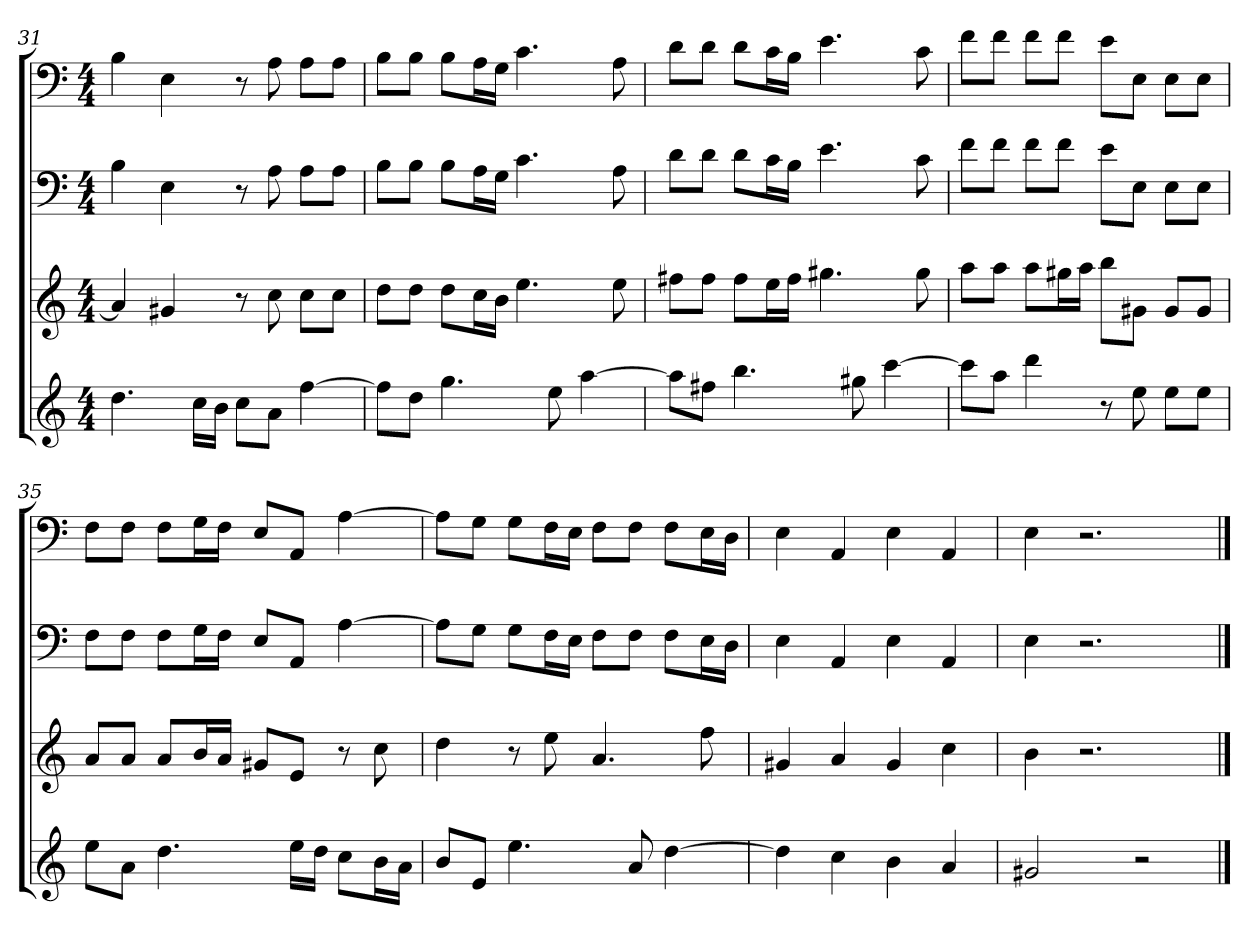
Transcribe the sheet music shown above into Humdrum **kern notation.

**kern	**kern	**kern	**kern
*part4	*part3	*part2	*part1
*staff4	*staff3	*staff2	*staff1
*k[]	*k[]	*k[]	*k[]
*a:	*a:	*a:	*a:
*M4/4	*M4/4	*M4/4	*M4/4
=31	=31	=31	=31
4.dd	4a]	4B	4B
.	4g#X	4E	4E
16ccLL	.	.	.
16bJJ	.	.	.
8ccL	8r	8r	8r
8aJ	8cc	8A	8A
[4ff	8ccL	8AL	8AL
.	8ccJ	8AJ	8AJ
=32	=32	=32	=32
8ffL]	8ddL	8BL	8BL
8ddJ	8ddJ	8BJ	8BJ
4.gg	8ddL	8BL	8BL
.	16ccL	16AL	16AL
.	16bJJ	16GJJ	16GJJ
.	4.ee	4.c	4.c
8ee	.	.	.
[4aa	.	.	.
.	8ee	8A	8A
=33	=33	=33	=33
8aaL]	8ff#XL	8dL	8dL
8ff#XJ	8ff#J	8dJ	8dJ
4.bb	8ff#L	8dL	8dL
.	16eeL	16cL	16cL
.	16ff#JJ	16BJJ	16BJJ
.	4.gg#X	4.e	4.e
8gg#X	.	.	.
[4ccc	.	.	.
.	8gg#	8c	8c
=34	=34	=34	=34
8cccL]	8aaL	8fL	8fL
8aaJ	8aaJ	8fJ	8fJ
4ddd	8aaL	8fL	8fL
.	16gg#XL	8fJ	8fJ
.	16aaJJ	.	.
8r	8bbL	8eL	8eL
8ee	8g#XJ	8EJ	8EJ
8eeL	8g#L	8EL	8EL
8eeJ	8g#J	8EJ	8EJ
=35	=35	=35	=35
8eeL	8aL	8FL	8FL
8aJ	8aJ	8FJ	8FJ
4.dd	8aL	8FL	8FL
.	16bL	16GL	16GL
.	16aJJ	16FJJ	16FJJ
.	8g#XL	8EL	8EL
16eeLL	8eJ	8AAJ	8AAJ
16ddJJ	.	.	.
8ccL	8r	[4A	[4A
16bL	8cc	.	.
16aJJ	.	.	.
=36	=36	=36	=36
8bL	4dd	8AL]	8AL]
8eJ	.	8GJ	8GJ
4.ee	8r	8GL	8GL
.	8ee	16FL	16FL
.	.	16EJJ	16EJJ
.	4.a	8FL	8FL
8a	.	8FJ	8FJ
[4dd	.	8FL	8FL
.	8ff	16EL	16EL
.	.	16DJJ	16DJJ
=37	=37	=37	=37
4dd]	4g#X	4E	4E
4cc	4a	4AA	4AA
4b	4g#	4E	4E
4a	4cc	4AA	4AA
=38	=38	=38	=38
2g#X	4b	4E	4E
.	2.r	2.r	2.r
2r	.	.	.
==	==	==	==
*-	*-	*-	*-
